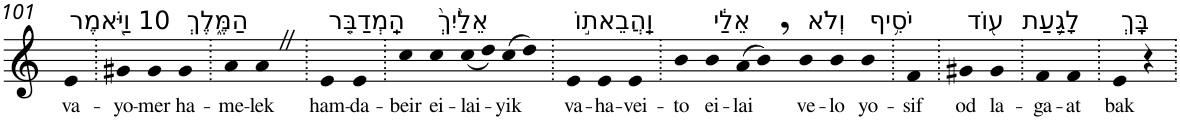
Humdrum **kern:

**kern	**text
*part1	*part1
*staff1	*staff1
*I"Piano	*
*I'Pno	*
!!LO:PB:g=z
*clefG2	*
*k[]	*
=101	=101
!LO:TX:a:t=10 וַיֹּ֖אמֶר	!
!	!LO:LY:b
4e	va-
=102.	=102.
!	!LO:LY:b
4g#X	-yo-
!	!LO:LY:b
4g#	-mer
!LO:TX:a:t=הַמֶּ֑לֶךְ	!
!	!LO:LY:b
4g#	ha-
=103.	=103.
!	!LO:LY:b
4a	-me-
!	!LO:LY:b
4aZ	-lek
=104.	=104.
!LO:TX:a:t=הַֽמְדַבֵּ֤ר	!
!	!LO:LY:b
4e	ham-
!	!LO:LY:b
4e	-da-
=105.	=105.
!	!LO:LY:b
4cc	-beir
!LO:TX:a:t=אֵלַ֙יִךְ֙	!
!	!LO:LY:b
4cc	ei-
!	!LO:LY:b
(<8cc	-lai-
8dd)	.
!	!LO:LY:b
(>8cc	-yik
8dd)	.
=106.	=106.
!LO:TX:a:t=וַֽהֲבֵאת֣וֹ	!
!	!LO:LY:b
4e	va-
!	!LO:LY:b
4e	-ha-
!	!LO:LY:b
4e	-vei-
=107.	=107.
!	!LO:LY:b
4b	-to
!LO:TX:a:t=אֵלַ֔י	!
!	!LO:LY:b
4b	ei-
!	!LO:LY:b
(>8a	-lai
8b,)	.
!LO:TX:a:t=וְלֹא	!
!	!LO:LY:b
4b	ve-
!	!LO:LY:b
4b	-lo
!LO:TX:a:t=יֹסִ֥יף	!
!	!LO:LY:b
4b	yo-
=108.	=108.
!	!LO:LY:b
4f	-sif
=109.	=109.
!LO:TX:a:t=ע֖וֹד	!
!	!LO:LY:b
4g#X	od
!LO:TX:a:t=לָגַ֥עַת	!
!	!LO:LY:b
4g#	la-
=110.	=110.
!	!LO:LY:b
4f	-ga-
!	!LO:LY:b
4f	-at
=111.	=111.
!LO:TX:a:t=בָּֽךְ	!
!	!LO:LY:b
4e	bak
4r	.
=.	=.
*-	*-
